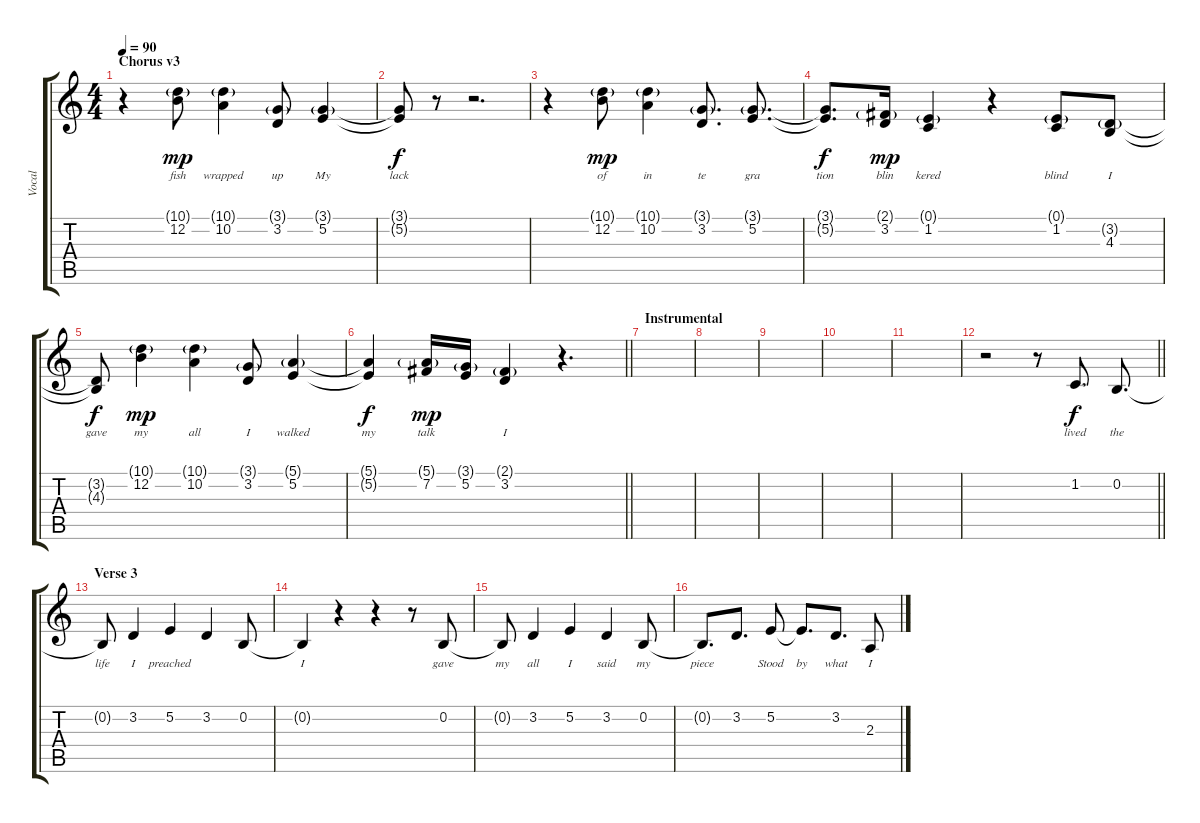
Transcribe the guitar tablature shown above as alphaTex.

\track ("Vocal" "Vocal") {instrument acousticgrandpiano}
\staff {score tabs}
\tuning (E4 B3 G3 D3 A2 E2) {hide}
\ts (4 4)
\section ("" "Chorus v3")
\tempo 90
\clef g2
\ks c
r.4{dy f} (10.1{g} 12.2).8{lyrics (0 "fish") lyrics (1 "") lyrics (2 "") lyrics (3 "") lyrics (4 "") dy mp} (10.1{g} 10.2).4{lyrics (0 "wrapped") lyrics (1 "") lyrics (2 "") lyrics (3 "") lyrics (4 "")} (3.1{g} 3.2).8{lyrics (0 "up") lyrics (1 "") lyrics (2 "") lyrics (3 "") lyrics (4 "")} (3.1{g} 5.2).4{lyrics (0 "My") lyrics (1 "") lyrics (2 "") lyrics (3 "") lyrics (4 "")} |
(3.1{t} 5.2{t}).8{lyrics (0 "lack") lyrics (1 "") lyrics (2 "") lyrics (3 "") lyrics (4 "") dy f} r.8 r.2{d} |
r.4 (10.1{g} 12.2).8{lyrics (0 "of") lyrics (1 "") lyrics (2 "") lyrics (3 "") lyrics (4 "") dy mp} (10.1{g} 10.2).4{lyrics (0 "in") lyrics (1 "") lyrics (2 "") lyrics (3 "") lyrics (4 "")} (3.1{g} 3.2).8{d lyrics (0 "te") lyrics (1 "") lyrics (2 "") lyrics (3 "") lyrics (4 "")} (3.1{g} 5.2).8{d lyrics (0 "gra") lyrics (1 "") lyrics (2 "") lyrics (3 "") lyrics (4 "")} |
(3.1{t} 5.2{t}).8{d lyrics (0 "tion") lyrics (1 "") lyrics (2 "") lyrics (3 "") lyrics (4 "") dy f} (2.1{g} 3.2).16{lyrics (0 "blin") lyrics (1 "") lyrics (2 "") lyrics (3 "") lyrics (4 "") dy mp} (0.1{g} 1.2).4{lyrics (0 "kered") lyrics (1 "") lyrics (2 "") lyrics (3 "") lyrics (4 "")} r.4 (0.1{g} 1.2).8{lyrics (0 "blind") lyrics (1 "") lyrics (2 "") lyrics (3 "") lyrics (4 "")} (3.2{g} 4.3).8{lyrics (0 "I") lyrics (1 "") lyrics (2 "") lyrics (3 "") lyrics (4 "")} |
(3.2{t} 4.3{t}).8{lyrics (0 "gave") lyrics (1 "") lyrics (2 "") lyrics (3 "") lyrics (4 "") dy f} (10.1{g} 12.2).4{lyrics (0 "my") lyrics (1 "") lyrics (2 "") lyrics (3 "") lyrics (4 "") dy mp} (10.1{g} 10.2).4{lyrics (0 "all") lyrics (1 "") lyrics (2 "") lyrics (3 "") lyrics (4 "")} (3.1{g} 3.2).8{lyrics (0 "I") lyrics (1 "") lyrics (2 "") lyrics (3 "") lyrics (4 "")} (5.1{g} 5.2).4{lyrics (0 "walked") lyrics (1 "") lyrics (2 "") lyrics (3 "") lyrics (4 "")} |
\barLineRight lightlight
(5.1{t} 5.2{t}).4{lyrics (0 "my") lyrics (1 "") lyrics (2 "") lyrics (3 "") lyrics (4 "") dy f} (5.1{g} 7.2).16{lyrics (0 "talk") lyrics (1 "") lyrics (2 "") lyrics (3 "") lyrics (4 "") dy mp} (3.1{g} 5.2).16{lyrics (0 "") lyrics (1 "") lyrics (2 "") lyrics (3 "") lyrics (4 "")} (2.1{g} 3.2).4{lyrics (0 "I") lyrics (1 "") lyrics (2 "") lyrics (3 "") lyrics (4 "")} r.4{d} |
\section ("" "Instrumental")
|
|
|
|
|
\barLineRight lightlight
r.2 r.8 1.2.8{d lyrics (0 "lived") lyrics (1 "") lyrics (2 "") lyrics (3 "") lyrics (4 "") dy f} 0.2.8{d lyrics (0 "the") lyrics (1 "") lyrics (2 "") lyrics (3 "") lyrics (4 "")} |
\section ("" "Verse 3")
0.2{t}.8{lyrics (0 "life") lyrics (1 "") lyrics (2 "") lyrics (3 "") lyrics (4 "")} 3.2.4{lyrics (0 "I") lyrics (1 "") lyrics (2 "") lyrics (3 "") lyrics (4 "")} 5.2.4{lyrics (0 "preached") lyrics (1 "") lyrics (2 "") lyrics (3 "") lyrics (4 "")} 3.2.4{lyrics (0 "") lyrics (1 "") lyrics (2 "") lyrics (3 "") lyrics (4 "")} 0.2.8{lyrics (0 "") lyrics (1 "") lyrics (2 "") lyrics (3 "") lyrics (4 "")} |
0.2{t}.4{lyrics (0 "I") lyrics (1 "") lyrics (2 "") lyrics (3 "") lyrics (4 "")} r.4 r.4 r.8 0.2.8{lyrics (0 "gave") lyrics (1 "") lyrics (2 "") lyrics (3 "") lyrics (4 "")} |
0.2{t}.8{lyrics (0 "my") lyrics (1 "") lyrics (2 "") lyrics (3 "") lyrics (4 "")} 3.2.4{lyrics (0 "all") lyrics (1 "") lyrics (2 "") lyrics (3 "") lyrics (4 "")} 5.2.4{lyrics (0 "I") lyrics (1 "") lyrics (2 "") lyrics (3 "") lyrics (4 "")} 3.2.4{lyrics (0 "said") lyrics (1 "") lyrics (2 "") lyrics (3 "") lyrics (4 "")} 0.2.8{lyrics (0 "my") lyrics (1 "") lyrics (2 "") lyrics (3 "") lyrics (4 "")} |
0.2{t}.8{d lyrics (0 "piece") lyrics (1 "") lyrics (2 "") lyrics (3 "") lyrics (4 "")} 3.2.8{d lyrics (0 "") lyrics (1 "") lyrics (2 "") lyrics (3 "") lyrics (4 "")} 5.2.8{lyrics (0 "Stood") lyrics (1 "") lyrics (2 "") lyrics (3 "") lyrics (4 "")} 5.2{t}.8{d lyrics (0 "by") lyrics (1 "") lyrics (2 "") lyrics (3 "") lyrics (4 "")} 3.2.8{d lyrics (0 "what") lyrics (1 "") lyrics (2 "") lyrics (3 "") lyrics (4 "")} 2.3.8{lyrics (0 "I") lyrics (1 "") lyrics (2 "") lyrics (3 "") lyrics (4 "")}
